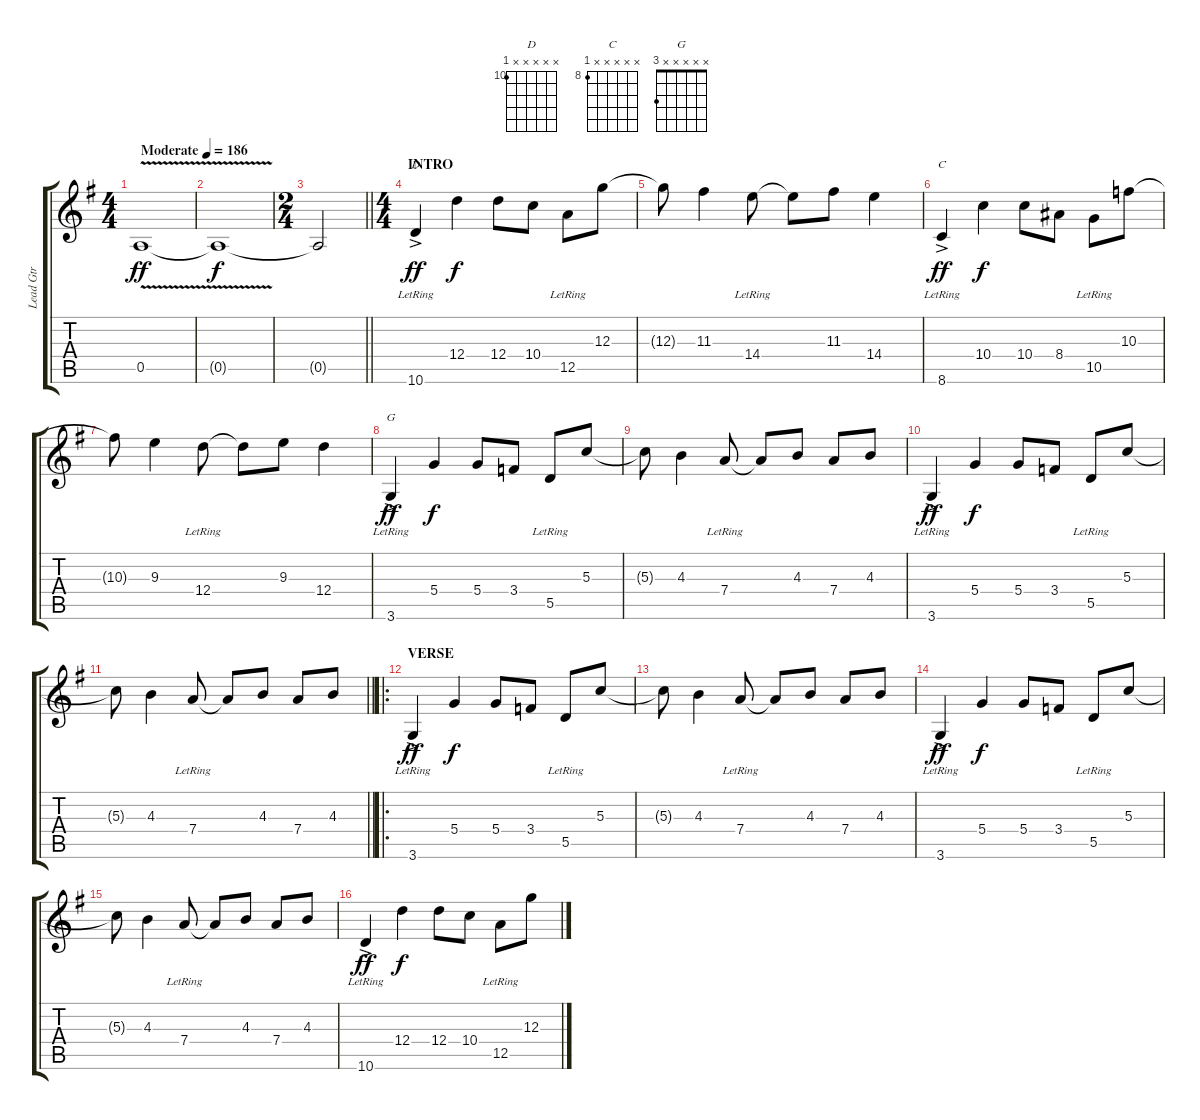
\track ("Lead Gtr" "Lead Gtr") {instrument electricguitarjazz}
\staff {score tabs}
\tuning (E4 B3 G3 D3 A2 E2) {hide}
\chord ("D" x x x x x 10) {firstfret 10}
\chord ("C" x x x x x 8) {firstfret 8}
\chord ("G" x x x x x 3)
\ts (4 4)
\tempo (186 "Moderate")
\clef g2
\ks g
0.5{v}.1{dy ff instrument electricguitarjazz} |
0.5{t}.1{dy f} |
\ts (2 4)
\barLineRight lightlight
0.5{t}.2 |
\ts (4 4)
\section ("" "INTRO")
10.6{ac lr}.4{ch "D" dy ff volume 13} 12.4.4{dy f} 12.4.8 10.4.8 12.5{lr}.8 12.3.8 |
12.3{t}.8 11.3.4 14.4{lr}.8 14.4{t}.8 11.3.8 14.4.4 |
8.6{ac lr}.4{ch "C" dy ff} 10.4.4{dy f} 10.4.8 8.4.8 10.5{lr}.8 10.3.8 |
10.3{t}.8 9.3.4 12.4{lr}.8 12.4{t}.8 9.3.8 12.4.4 |
3.6{ac lr}.4{ch "G" dy ff} 5.4.4{dy f} 5.4.8 3.4.8 5.5{lr}.8 5.3.8 |
5.3{t}.8 4.3.4 7.4{lr}.8 7.4{t}.8 4.3.8 7.4.8 4.3.8 |
3.6{ac lr}.4{dy ff} 5.4.4{dy f} 5.4.8 3.4.8 5.5{lr}.8 5.3.8 |
\barLineRight lightlight
5.3{t}.8 4.3.4 7.4{lr}.8 7.4{t}.8 4.3.8 7.4.8 4.3.8 |
\ro
\section ("" "VERSE")
3.6{ac lr}.4{dy ff} 5.4.4{dy f} 5.4.8 3.4.8 5.5{lr}.8 5.3.8 |
5.3{t}.8 4.3.4 7.4{lr}.8 7.4{t}.8 4.3.8 7.4.8 4.3.8 |
3.6{ac lr}.4{dy ff} 5.4.4{dy f} 5.4.8 3.4.8 5.5{lr}.8 5.3.8 |
5.3{t}.8 4.3.4 7.4{lr}.8 7.4{t}.8 4.3.8 7.4.8 4.3.8 |
10.6{ac lr}.4{dy ff} 12.4.4{dy f} 12.4.8 10.4.8 12.5{lr}.8 12.3.8
